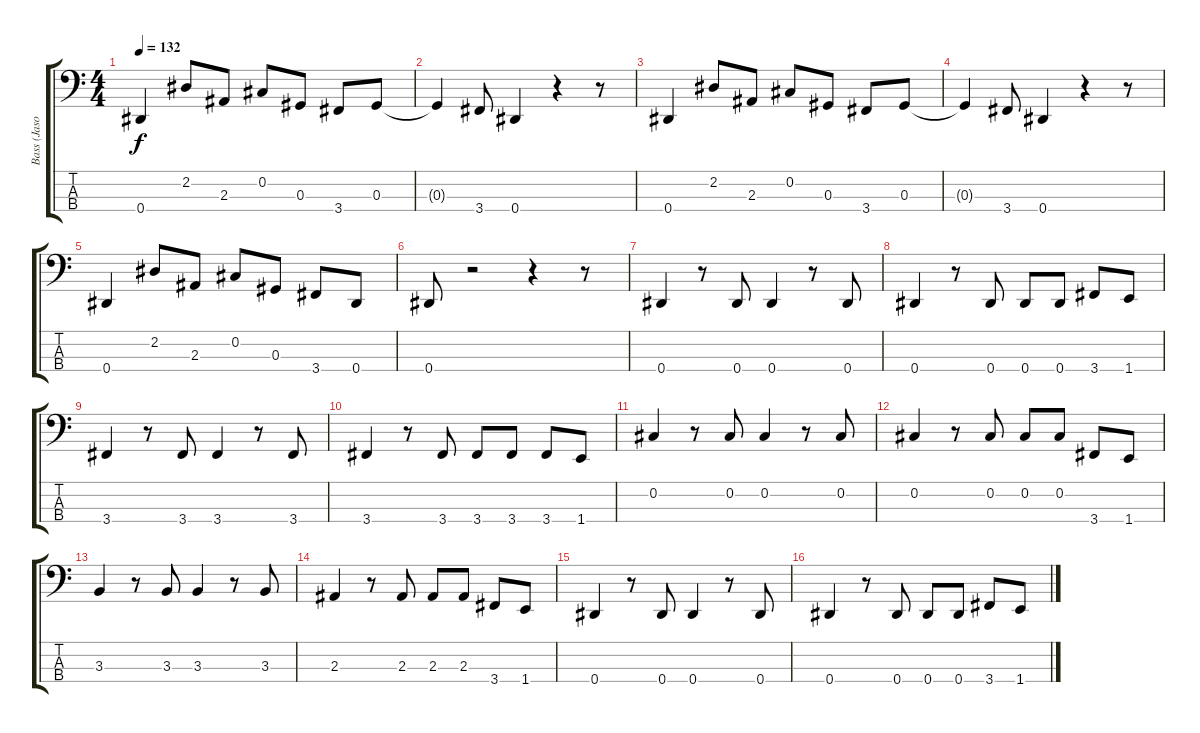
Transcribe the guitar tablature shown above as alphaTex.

\track ("Bass (Jason)" "Bass (Jaso") {instrument electricbassfinger}
\staff {score tabs}
\tuning (Gb2 Db2 Ab1 Eb1) {hide}
\ts (4 4)
\tempo 132
\clef f4
\ks c
0.4.4{dy f} 2.2.8 2.3.8 0.2.8 0.3.8 3.4.8 0.3.8 |
0.3{t}.4 3.4.8 0.4.4 r.4 r.8 |
0.4.4 2.2.8 2.3.8 0.2.8 0.3.8 3.4.8 0.3.8 |
0.3{t}.4 3.4.8 0.4.4 r.4 r.8 |
0.4.4 2.2.8 2.3.8 0.2.8 0.3.8 3.4.8 0.4.8 |
0.4.8 r.2 r.4 r.8 |
0.4.4 r.8 0.4.8 0.4.4 r.8 0.4.8 |
0.4.4 r.8 0.4.8 0.4.8 0.4.8 3.4.8 1.4.8 |
3.4.4 r.8 3.4.8 3.4.4 r.8 3.4.8 |
3.4.4 r.8 3.4.8 3.4.8 3.4.8 3.4.8 1.4.8 |
0.2.4 r.8 0.2.8 0.2.4 r.8 0.2.8 |
0.2.4 r.8 0.2.8 0.2.8 0.2.8 3.4.8 1.4.8 |
3.3.4 r.8 3.3.8 3.3.4 r.8 3.3.8 |
2.3.4 r.8 2.3.8 2.3.8 2.3.8 3.4.8 1.4.8 |
0.4.4 r.8 0.4.8 0.4.4 r.8 0.4.8 |
0.4.4 r.8 0.4.8 0.4.8 0.4.8 3.4.8 1.4.8
